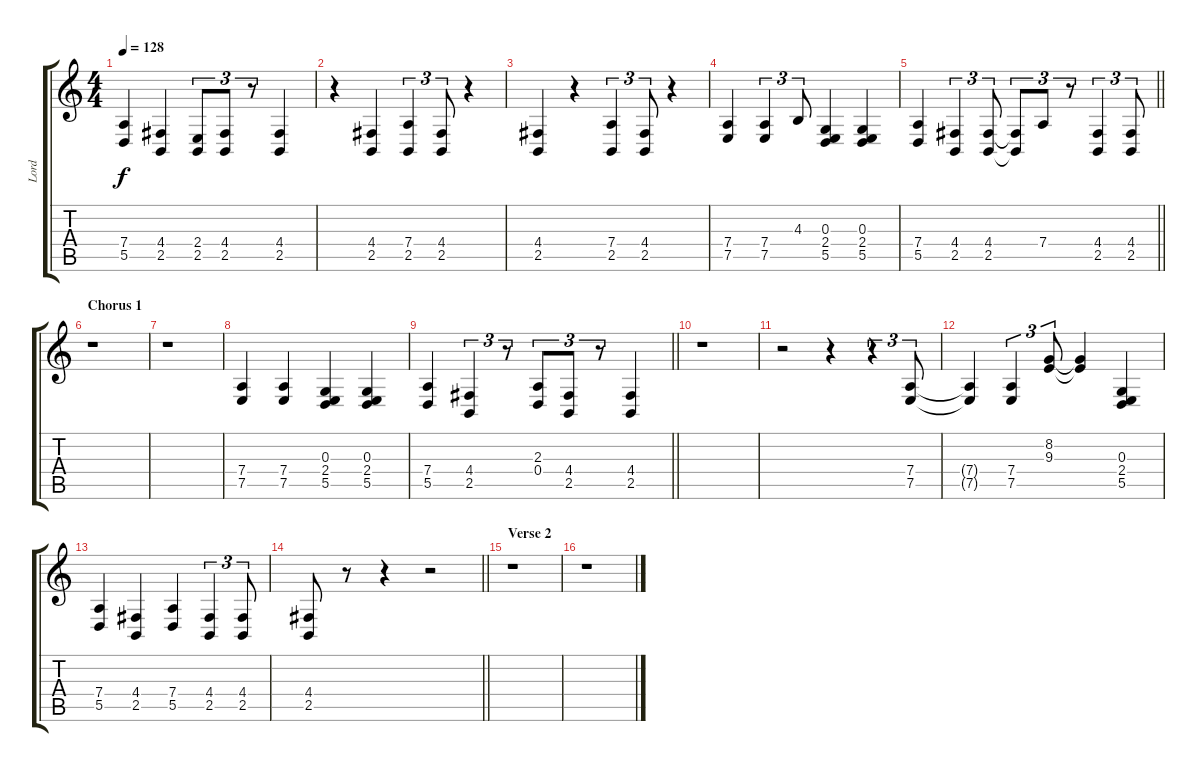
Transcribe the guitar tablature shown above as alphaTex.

\track ("Lord" "Lord") {instrument drawbarorgan}
\staff {score tabs}
\tuning (E4 B3 G3 D3 A2 E2) {hide}
\ts (4 4)
\tempo 128
\clef g2
\ks c
(7.4 5.5).4{dy f} (4.4 2.5).4 (2.4 2.5).8{tu (3 2)} (4.4 2.5).8{tu (3 2)} r.8{tu (3 2)} (4.4 2.5).4 |
r.4 (4.4 2.5).4 (7.4 2.5).4{tu (3 2)} (4.4 2.5).8{tu (3 2)} r.4 |
(4.4 2.5).4 r.4 (7.4 2.5).4{tu (3 2)} (4.4 2.5).8{tu (3 2)} r.4 |
(7.4 7.5).4 (7.4 7.5).4{tu (3 2)} 4.3.8{tu (3 2)} (0.3 2.4 5.5).4 (0.3 2.4 5.5).4 |
\barLineRight lightlight
(7.4 5.5).4 (4.4 2.5).4{tu (3 2)} (4.4 2.5).8{tu (3 2)} (4.4{t} 2.5{t}).8{tu (3 2)} 7.4.8{tu (3 2)} r.8{tu (3 2)} (4.4 2.5).4{tu (3 2)} (4.4 2.5).8{tu (3 2)} |
\section ("" "Chorus 1")
r.1 |
r.1 |
(7.4 7.5).4 (7.4 7.5).4 (0.3 2.4 5.5).4 (0.3 2.4 5.5).4 |
\barLineRight lightlight
(7.4 5.5).4 (4.4 2.5).4{tu (3 2)} r.8{tu (3 2)} (2.3 0.4).8{tu (3 2)} (4.4 2.5).8{tu (3 2)} r.8{tu (3 2)} (4.4 2.5).4 |
r.1 |
r.2 r.4 r.4{tu (3 2)} (7.4 7.5).8{tu (3 2)} |
(7.4{t} 7.5{t}).4 (7.4 7.5).4{tu (3 2)} (8.2 9.3).8{tu (3 2)} (8.2{t} 9.3{t}).4 (0.3 2.4 5.5).4 |
(7.4 5.5).4 (4.4 2.5).4 (7.4 5.5).4 (4.4 2.5).4{tu (3 2)} (4.4 2.5).8{tu (3 2)} |
\barLineRight lightlight
(4.4 2.5).8 r.8 r.4 r.2 |
\section ("" "Verse 2")
r.1 |
r.1
